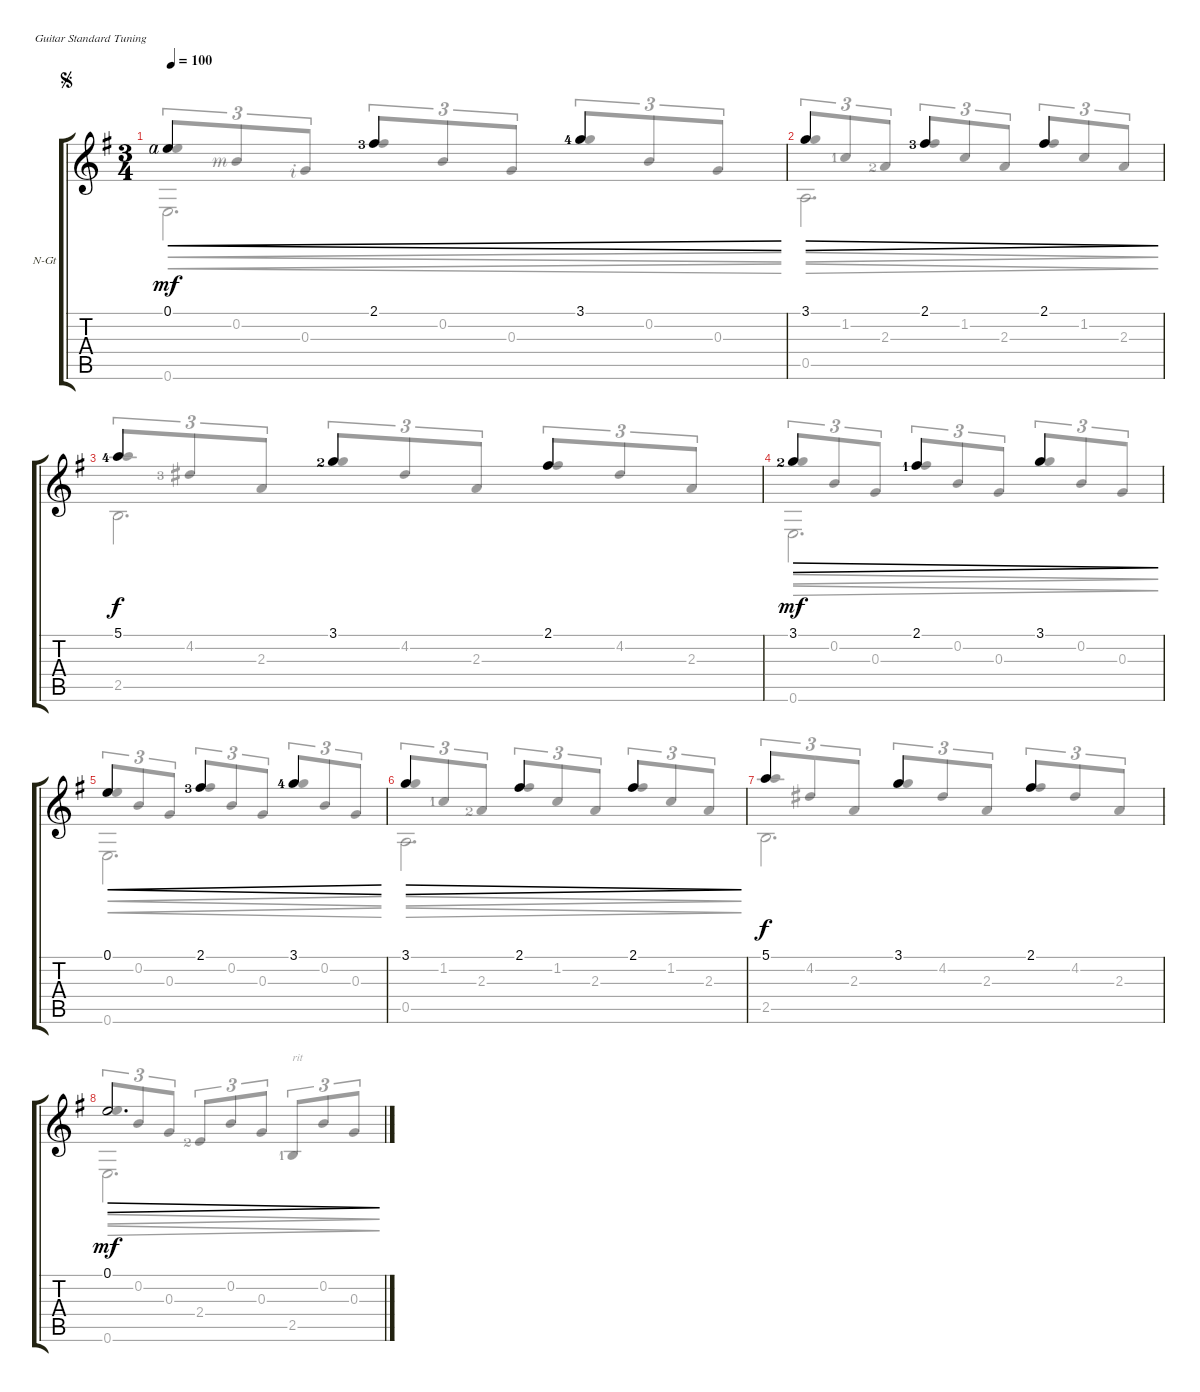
\defaultSystemsLayout 4
\bracketExtendMode groupsimilarinstruments
\firstSystemTrackNameOrientation horizontal
\otherSystemsTrackNameOrientation horizontal
\track ("Nylon Guitar" "N-Gt") {instrument acousticguitarsteel}
\staff {score tabs}
\tuning (E4 B3 G3 D3 A2 E2)
\voice
\ts (3 4)
\jump segno
\tempo 100
\clef g2
\ks eminor
0.1{rf 4}.4{cre dy mf} 2.1{lf 4}.4{cre} 3.1{lf 5}.4{cre} |
3.1.4{dec} 2.1{lf 4}.4{dec} 2.1.4{dec} |
5.1{lf 5}.4{dy f} 3.1{lf 3}.4 2.1.4 |
3.1{lf 3}.4{dec dy mf} 2.1{lf 2}.4{dec} 3.1.4{dec} |
0.1.4{cre} 2.1{lf 4}.4{cre} 3.1{lf 5}.4{cre} |
3.1.4{dec} 2.1.4{dec} 2.1.4{dec} |
5.1.4{dy f} 3.1.4 2.1.4 |
0.1.2{d dec dy mf}
\voice
\clef g2
\ottava regular
\simile none
\ks eminor
0.1{rf 4}.8{tu (3 2) cre dy mf beam invert} 0.2{rf 3}.8{tu (3 2) cre} 0.3{rf 2}.8{tu (3 2) cre} 2.1{lf 4}.8{tu (3 2) cre beam invert} 0.2.8{tu (3 2) cre} 0.3.8{tu (3 2) cre} 3.1{lf 5}.8{tu (3 2) cre beam invert} 0.2.8{tu (3 2) cre} 0.3.8{tu (3 2) cre} |
3.1.8{tu (3 2) dec beam invert} 1.2{lf 2}.8{tu (3 2) dec} 2.3{lf 3}.8{tu (3 2) dec} 2.1{lf 4}.8{tu (3 2) dec beam invert} 1.2.8{tu (3 2) dec} 2.3.8{tu (3 2) dec} 2.1.8{tu (3 2) dec beam invert} 1.2.8{tu (3 2) dec} 2.3.8{tu (3 2) dec} |
5.1{lf 5}.8{tu (3 2) dy f beam invert} 4.2{lf 4}.8{tu (3 2)} 2.3.8{tu (3 2)} 3.1{lf 3}.8{tu (3 2) beam invert} 4.2.8{tu (3 2)} 2.3.8{tu (3 2)} 2.1.8{tu (3 2) beam invert} 4.2.8{tu (3 2)} 2.3.8{tu (3 2)} |
3.1{lf 3}.8{tu (3 2) dec dy mf beam invert} 0.2.8{tu (3 2) dec} 0.3.8{tu (3 2) dec} 2.1{lf 2}.8{tu (3 2) dec beam invert} 0.2.8{tu (3 2) dec} 0.3.8{tu (3 2) dec} 3.1.8{tu (3 2) dec beam invert} 0.2.8{tu (3 2) dec} 0.3.8{tu (3 2) dec} |
0.1.8{tu (3 2) cre beam invert} 0.2.8{tu (3 2) cre} 0.3.8{tu (3 2) cre} 2.1{lf 4}.8{tu (3 2) cre beam invert} 0.2.8{tu (3 2) cre} 0.3.8{tu (3 2) cre} 3.1{lf 5}.8{tu (3 2) cre beam invert} 0.2.8{tu (3 2) cre} 0.3.8{tu (3 2) cre} |
3.1.8{tu (3 2) dec beam invert} 1.2{lf 2}.8{tu (3 2) dec} 2.3{lf 3}.8{tu (3 2) dec} 2.1.8{tu (3 2) dec beam invert} 1.2.8{tu (3 2) dec} 2.3.8{tu (3 2) dec} 2.1.8{tu (3 2) dec beam invert} 1.2.8{tu (3 2) dec} 2.3.8{tu (3 2) dec} |
5.1.8{tu (3 2) dy f beam invert} 4.2.8{tu (3 2)} 2.3.8{tu (3 2)} 3.1.8{tu (3 2) beam invert} 4.2.8{tu (3 2)} 2.3.8{tu (3 2)} 2.1.8{tu (3 2) beam invert} 4.2.8{tu (3 2)} 2.3.8{tu (3 2)} |
0.1.8{tu (3 2) dec dy mf beam invert} 0.2.8{tu (3 2) dec} 0.3.8{tu (3 2) dec} 2.4{lf 3}.8{tu (3 2) dec beam invert} 0.2.8{tu (3 2) dec} 0.3.8{tu (3 2) dec} 2.5{lf 2}.8{tu (3 2) txt "rit" dec beam invert} 0.2.8{tu (3 2) dec} 0.3.8{tu (3 2) dec}
\voice
\clef g2
\ottava regular
\simile none
\ks eminor
0.6.2{d cre dy mf} |
0.5.2{d dec} |
2.5.2{d dy f} |
0.6.2{d dec dy mf} |
0.6.2{d cre} |
0.5.2{d dec} |
2.5.2{d dy f} |
0.6.2{d dec dy mf}
